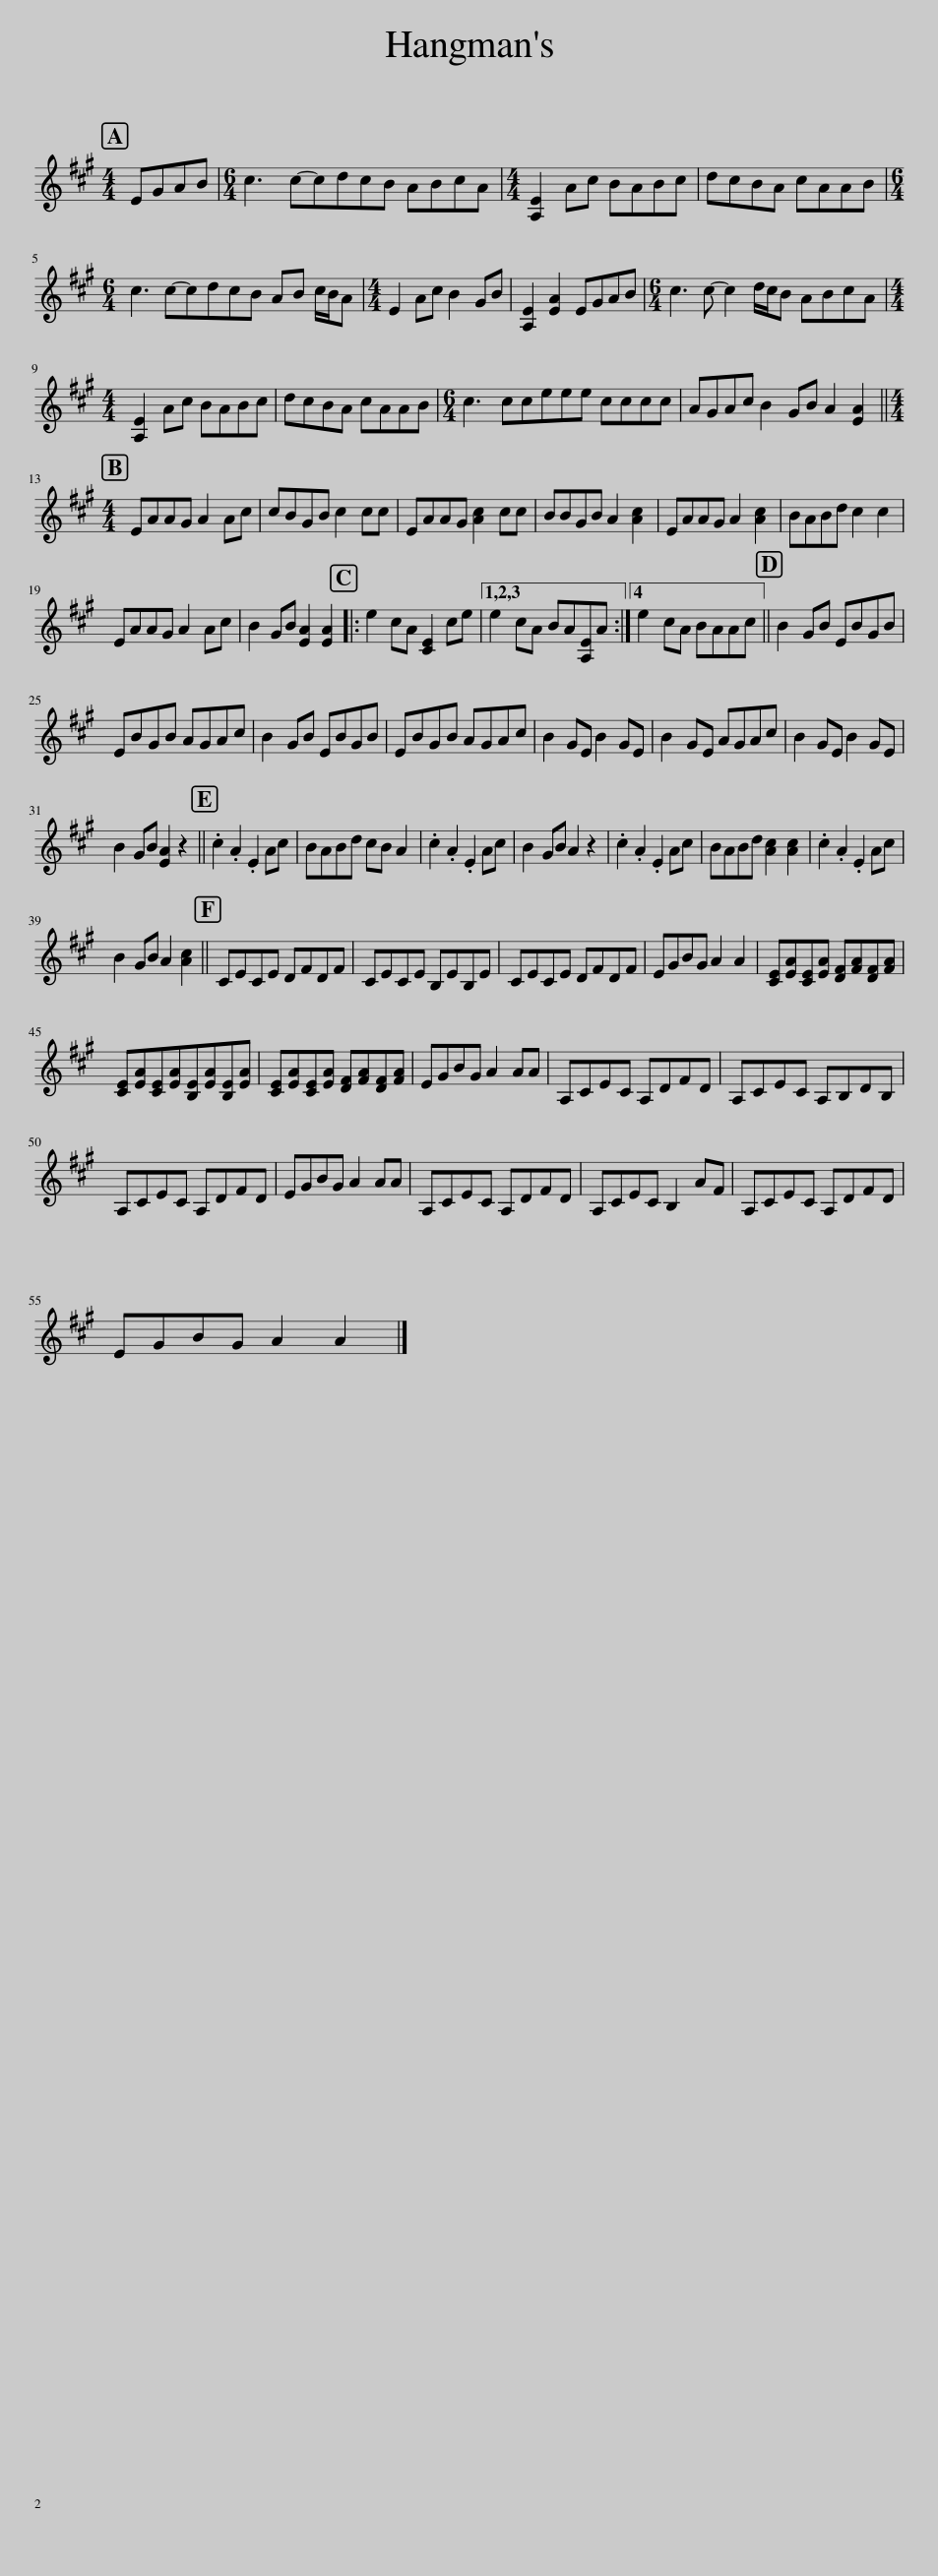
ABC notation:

X:1
L:1/8
M:4/4
I:linebreak $
K:A
V:1 treble
V:1
 EGAB |[M:6/4] c3 c-cdcB ABcA |[M:4/4] [A,E]2 Ac BABc | dcBA cAAB |$[M:6/4] c3 c-cdcB AB c/B/A | %5
[M:4/4] E2 Ac B2 GB | [A,E]2 [EA]2 EGAB |[M:6/4] c3 c- c2 d/c/B ABcA |$[M:4/4] [A,E]2 Ac BABc | dcBA cAAB | %10
[M:6/4] c3 cceee cccc | AGAc B2 GB A2 [EA]2 ||$[M:4/4] EAAG A2 Ac | cBGB c2 cc | EAAG [Ac]2 cc | %15
 BBGB A2 [Ac]2 | EAAG A2 [Ac]2 | BABd c2 c2 |$ EAAG A2 Ac | B2 GB [EA]2 [EA]2 |: %20
 e2 cA [CE]2 ce |1,2,3 e2 cA BA[A,E]A :|4 e2 cA BAAc || B2 GB EBGB |$ EBGB AGAc | %25
 B2 GB EBGB | EBGB AGAc | B2 GE B2 GE | B2 GE AGAc | B2 GE B2 GE |$ %30
 B2 GB [EA]2 z2 || .c2 .A2 .E2 Ac | BABd cB A2 | .c2 .A2 .E2 Ac | B2 GB A2 z2 | %35
 .c2 .A2 .E2 Ac | BABd [Ac]2 [Ac]2 | .c2 .A2 .E2 Ac |$ B2 GB A2 [Ac]2 || CECE DFDF | %40
 CECE B,EB,E | CECE DFDF | EGBG A2 A2 | [CE][EA][CE][EA] [DF][FA][DF][FA] |$ [CE][EA][CE][EA][B,E][EA][B,E][EA] | %45
 [CE][EA][CE][EA] [DF][FA][DF][FA] | EGBG A2 AA | A,CEC A,DFD | A,CEC A,B,DB, |$ A,CEC A,DFD | %50
 EGBG A2 AA | A,CEC A,DFD | A,CEC B,2 AF | A,CEC A,DFD |$ EGBG A2 A2 |] %55
